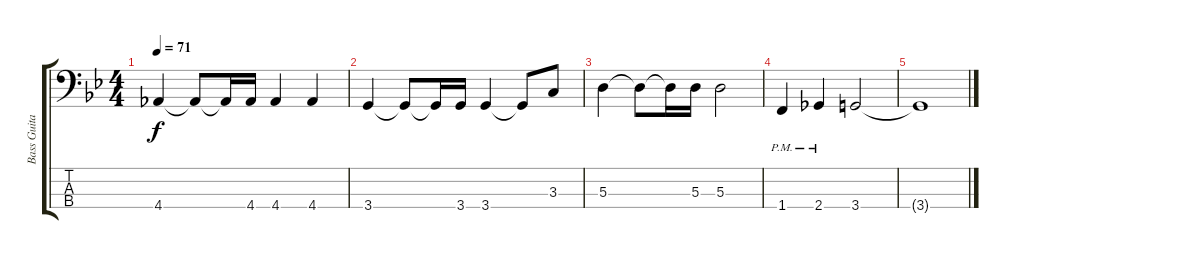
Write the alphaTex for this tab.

\track ("Bass Guitar" "Bass Guita") {instrument electricbassfinger}
\staff {score tabs}
\tuning (G2 D2 A1 E1) {hide}
\ts (4 4)
\tempo 71
\clef f4
\ks gminor
4.4.4{dy f} 4.4{t}.8 4.4{t}.16 4.4.16 4.4.4 4.4.4 |
3.4.4 3.4{t}.8 3.4{t}.16 3.4.16 3.4.4 3.4{t}.8 3.3.8 |
5.3.4 5.3{t}.8 5.3{t}.16 5.3.16 5.3.2 |
1.4{pm}.4 2.4{pm}.4 3.4.2 |
3.4{t}.1
